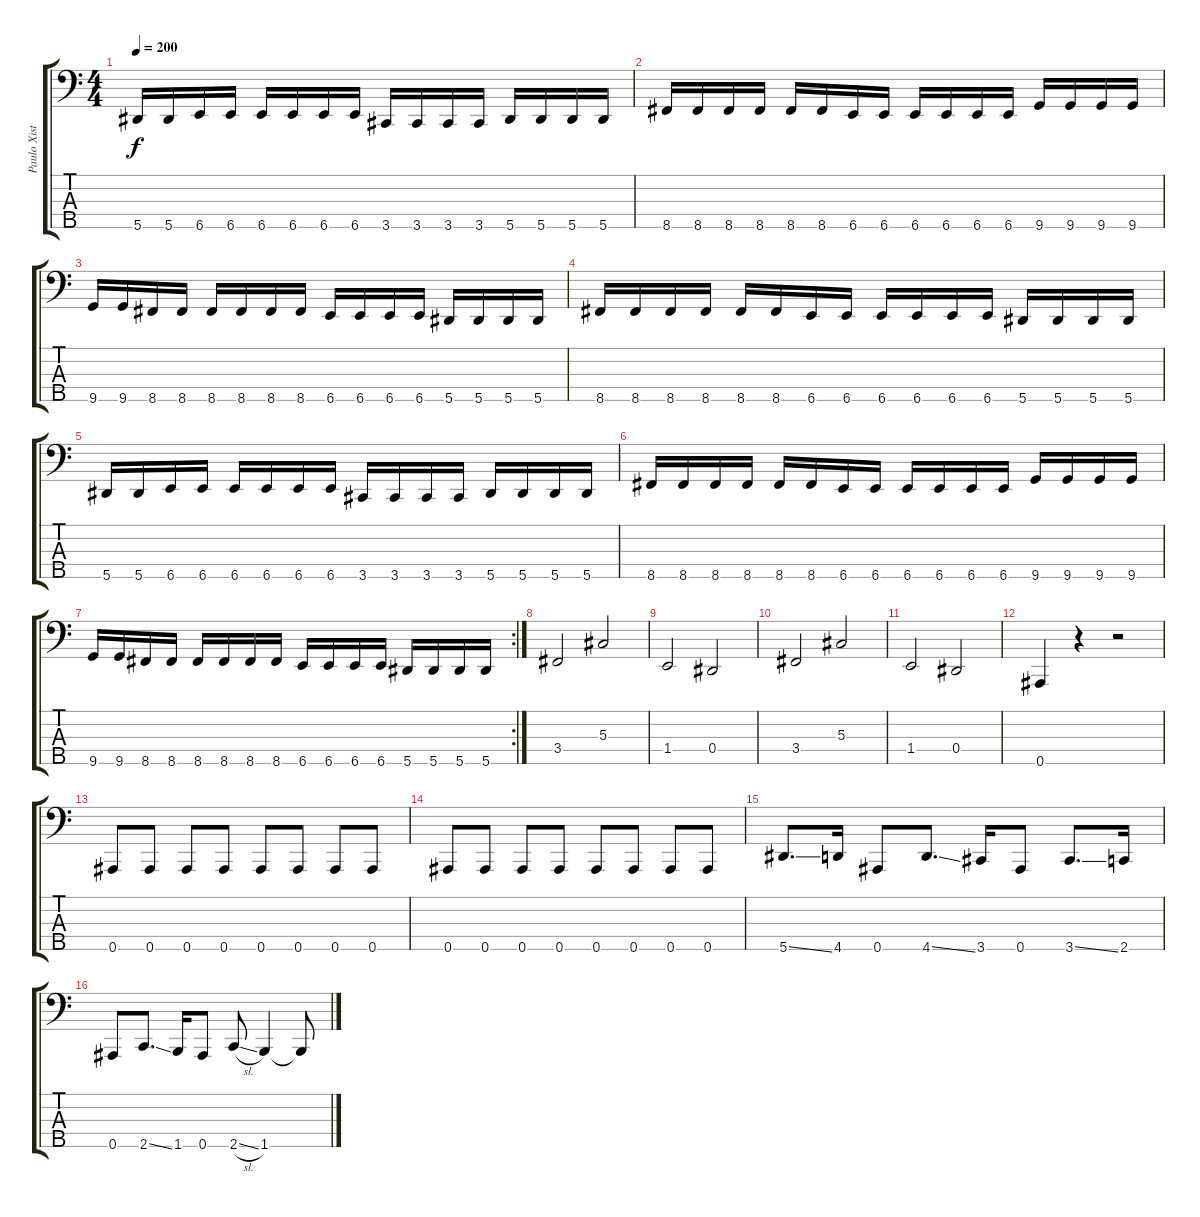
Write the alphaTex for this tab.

\track ("Paulo Xisto" "Paulo Xist") {instrument electricbasspick}
\staff {score tabs}
\tuning (Gb2 Db2 Ab1 Eb1 Bb0) {hide}
\ts (4 4)
\tempo 200
\clef f4
\ks c
5.5.16{dy f} 5.5.16 6.5.16 6.5.16 6.5.16 6.5.16 6.5.16 6.5.16 3.5.16 3.5.16 3.5.16 3.5.16 5.5.16 5.5.16 5.5.16 5.5.16 |
8.5.16 8.5.16 8.5.16 8.5.16 8.5.16 8.5.16 6.5.16 6.5.16 6.5.16 6.5.16 6.5.16 6.5.16 9.5.16 9.5.16 9.5.16 9.5.16 |
9.5.16 9.5.16 8.5.16 8.5.16 8.5.16 8.5.16 8.5.16 8.5.16 6.5.16 6.5.16 6.5.16 6.5.16 5.5.16 5.5.16 5.5.16 5.5.16 |
8.5.16 8.5.16 8.5.16 8.5.16 8.5.16 8.5.16 6.5.16 6.5.16 6.5.16 6.5.16 6.5.16 6.5.16 5.5.16 5.5.16 5.5.16 5.5.16 |
5.5.16 5.5.16 6.5.16 6.5.16 6.5.16 6.5.16 6.5.16 6.5.16 3.5.16 3.5.16 3.5.16 3.5.16 5.5.16 5.5.16 5.5.16 5.5.16 |
8.5.16 8.5.16 8.5.16 8.5.16 8.5.16 8.5.16 6.5.16 6.5.16 6.5.16 6.5.16 6.5.16 6.5.16 9.5.16 9.5.16 9.5.16 9.5.16 |
\rc 2
9.5.16 9.5.16 8.5.16 8.5.16 8.5.16 8.5.16 8.5.16 8.5.16 6.5.16 6.5.16 6.5.16 6.5.16 5.5.16 5.5.16 5.5.16 5.5.16 |
3.4.2 5.3.2 |
1.4.2 0.4.2 |
3.4.2 5.3.2 |
1.4.2 0.4.2 |
0.5.4 r.4 r.2 |
0.5.8 0.5.8 0.5.8 0.5.8 0.5.8 0.5.8 0.5.8 0.5.8 |
0.5.8 0.5.8 0.5.8 0.5.8 0.5.8 0.5.8 0.5.8 0.5.8 |
5.5{ss}.8{d} 4.5.16 0.5.8 4.5{ss}.8{d} 3.5.16 0.5.8 3.5{ss}.8{d} 2.5.16 |
0.5.8 2.5{ss}.8{d} 1.5.16 0.5.8 2.5{sl}.8 1.5.4 1.5{t}.8
